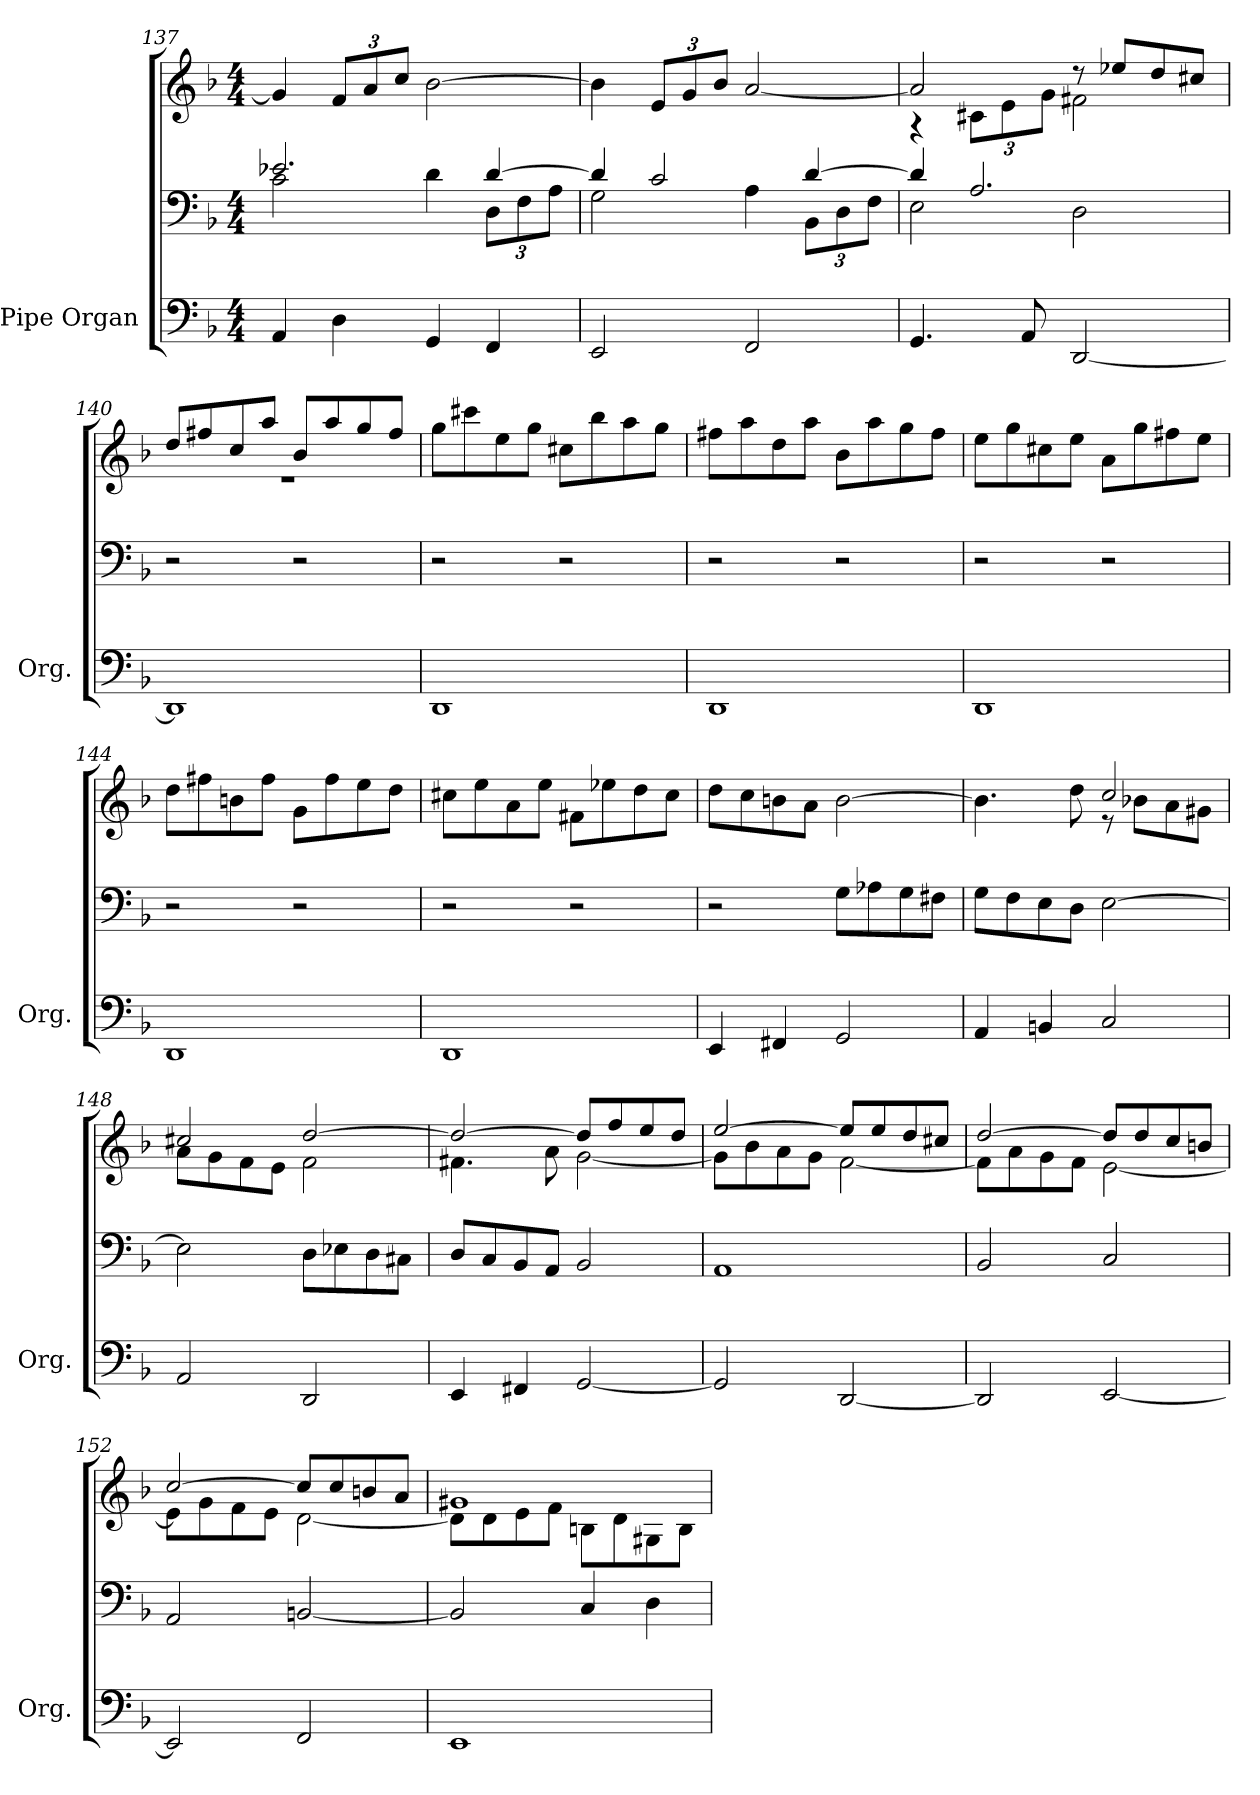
**kern	**kern	**kern
*part1	*part1	*part1
*staff3	*staff2	*staff1
*I"Pipe Organ	*	*
*I'Org.	*	*
*clefF4	*clefF4	*clefG2
*k[b-]	*k[b-]	*k[b-]
*M4/4	*M4/4	*M4/4
=137	=137	=137
*	*^	*
4AA/	2.e-X/	2c\	4g/]
*	*	*	*Xbrackettup
4D\	.	.	12f/L
.	.	.	12a/
.	.	.	12cc/J
4GG/	.	4d\	[2b-\
*	*	*Xbrackettup	*
4FF/	[4d/	12D\L	.
.	.	12F\	.
.	.	12A\J	.
!!LO:LB:g=z
=138	=138	=138	=138
2EE/	4d/]	2G\	4b-\]
.	2c/	.	12e/L
.	.	.	12g/
.	.	.	12b-/J
2FF/	.	4A\	[2a/
.	[4d/	12BB-\L	.
.	.	12D\	.
.	.	12F\J	.
=139	=139	=139	=139
*	*	*	*^
4.GG/	4d/]	2E\	2a/]	4r
.	2.A/	.	.	12c#X\L
.	.	.	.	12e\
8AA/	.	.	.	.
.	.	.	.	12g\J
[2DD/	.	2D\	8r	2f#X\
*	*	*	*MM144	*
.	.	.	8ee-X/L	.
.	.	.	8dd/	.
.	.	.	8cc#X/J	.
*	*v	*v	*	*
=140	=140	=140	=140
1DD]	2r	8dd/L	1r
.	.	8ff#X/	.
.	.	8cc/	.
.	.	8aa/J	.
.	2r	8b-/L	.
.	.	8aa/	.
.	.	8gg/	.
.	.	8ff#/J	.
*	*	*v	*v
=141	=141	=141
1DD	2r	8gg\L
.	.	8ccc#X\
.	.	8ee\
.	.	8gg\J
.	2r	8cc#X\L
.	.	8bb-\
.	.	8aa\
.	.	8gg\J
!!LO:PB:g=z
=142	=142	=142
1DD	2r	8ff#X\L
.	.	8aa\
.	.	8dd\
.	.	8aa\J
.	2r	8b-\L
.	.	8aa\
.	.	8gg\
.	.	8ff#\J
=143	=143	=143
1DD	2r	8ee\L
.	.	8gg\
.	.	8cc#X\
.	.	8ee\J
.	2r	8a\L
.	.	8gg\
.	.	8ff#X\
.	.	8ee\J
=144	=144	=144
1DD	2r	8dd\L
.	.	8ff#X\
.	.	8bn\
.	.	8ff#\J
.	2r	8g\L
.	.	8ff#\
.	.	8ee\
.	.	8dd\J
=145	=145	=145
1DD	2r	8cc#X\L
.	.	8ee\
.	.	8a\
.	.	8ee\J
.	2r	8f#X\L
.	.	8ee-X\
.	.	8dd\
.	.	8cc#\J
!!LO:LB:g=z
=146	=146	=146
4EE/	2r	8dd\L
.	.	8cc\
4FF#X/	.	8bn\
.	.	8a\J
2GG/	8G\L	[2b\
.	8A-X\	.
.	8G\	.
.	8F#X\J	.
=147	=147	=147
*	*	*^
4AA/	8G\L	4.b\]	2ryy
.	8F\	.	.
4BBn/	8E\	.	.
.	8D\J	8dd\	.
2C/	[2E\	2cc/	8r
.	.	.	8b-X\L
.	.	.	8a\
.	.	.	8g#X\J
=148	=148	=148	=148
2AA/	2E\]	2cc#X/	8a\L
.	.	.	8g\
.	.	.	8f\
.	.	.	8e\J
2DD/	8D\L	[2dd/	2f\
.	8E-X\	.	.
.	8D\	.	.
.	8C#X\J	.	.
=149	=149	=149	=149
4EE/	8D/L	2dd/_	4.f#i\
.	8C/	.	.
4FF#X/	8BB-/	.	.
.	8AA/J	.	8a\
[2GG/	2BB-/	8dd/L]	[2g\
.	.	8ff/	.
.	.	8ee/	.
.	.	8dd/J	.
!!LO:LB:g=z	!!
=150	=150	=150	=150
2GG/]	1AA	[2ee/	8g\L]
.	.	.	8b-\
.	.	.	8a\
.	.	.	8g\J
[2DD/	.	8ee/L]	[2f\
.	.	8ee/	.
.	.	8dd/	.
.	.	8cc#X/J	.
=151	=151	=151	=151
2DD/]	2BB-/	[2dd/	8f\L]
.	.	.	8a\
.	.	.	8g\
.	.	.	8f\J
[2EE/	2C/	8dd/L]	[2e\
.	.	8dd/	.
.	.	8cc/	.
.	.	8bn/J	.
=152	=152	=152	=152
2EE/]	2AA/	[2cc/	8e\L]
.	.	.	8g\
.	.	.	8f\
.	.	.	8e\J
2FF/	[2BBn/	8cc/L]	[2d\
.	.	8cc/	.
.	.	8bn/	.
.	.	8a/J	.
=153	=153	=153	=153
1EE	2BB/]	1g#X	8d\L]
.	.	.	8d\
.	.	.	8e\
.	.	.	8f\J
.	4C/	.	8Bn\L
.	.	.	8d\
.	4D\	.	8G#X\
.	.	.	8B\J
*	*	*v	*v
=	=	=
*-	*-	*-
